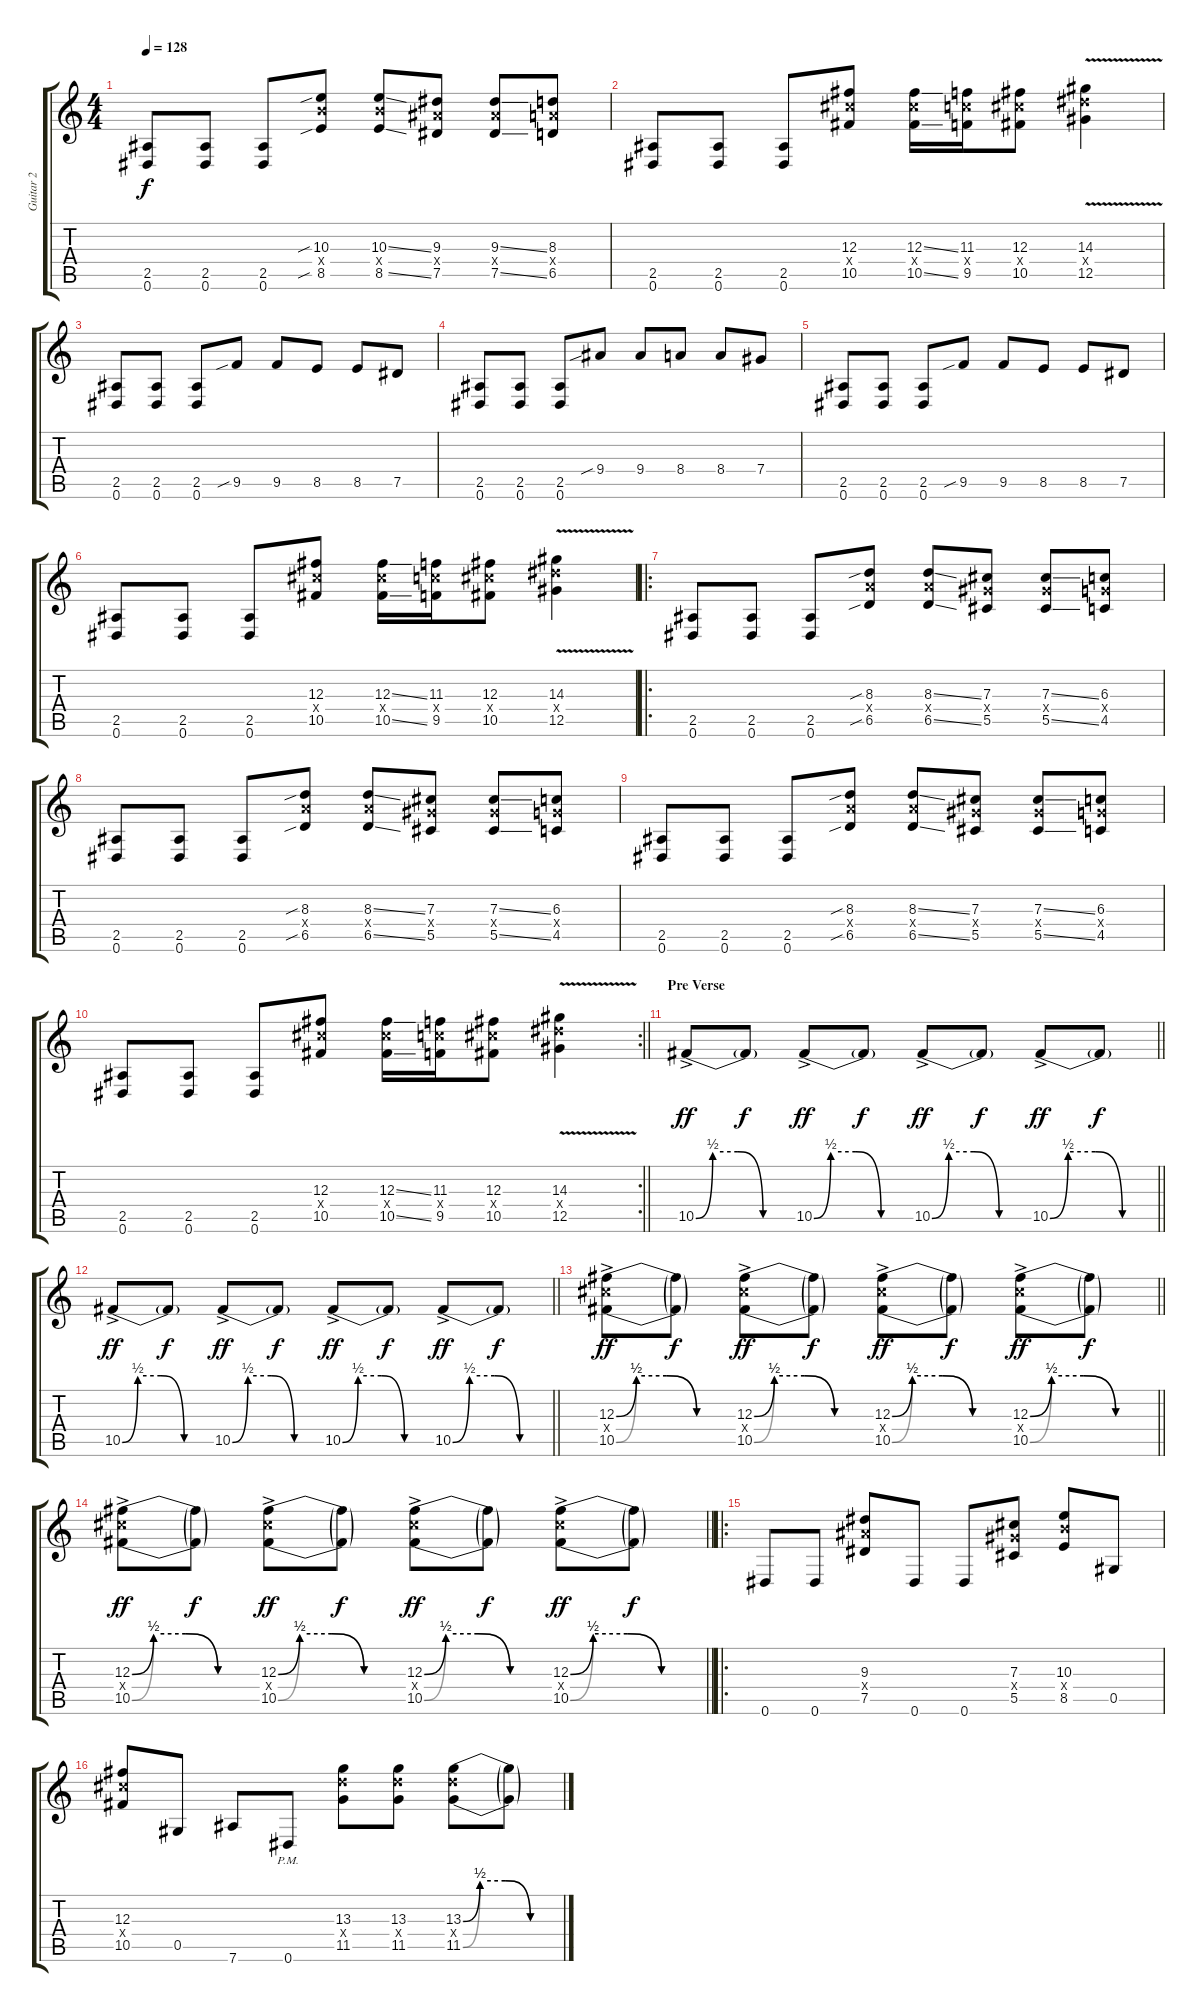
\track ("Guitar 2" "Guitar 2") {instrument distortionguitar}
\staff {score tabs}
\tuning (Eb4 Bb3 Gb3 Db3 Ab2 Eb2) {hide}
\ts (4 4)
\tempo 128
\clef g2
\ks c
(2.5 0.6).8{dy f} (2.5 0.6).8 (2.5 0.6).8 (10.3{sib} 10.4{x} 8.5{sib}).8 (10.3{ss} 10.4{x} 8.5{ss}).8 (9.3 9.4{x} 7.5).8 (9.3{ss} 9.4{x} 7.5{ss}).8 (8.3 8.4{x} 6.5).8 |
(2.5 0.6).8 (2.5 0.6).8 (2.5 0.6).8 (12.3 12.4{x} 10.5).8 (12.3{ss} 12.4{x} 10.5{ss}).16 (11.3 11.4{x} 9.5).16 (12.3 12.4{x} 10.5).8 (14.3{v} 14.4{v x} 12.5{v}).4 |
(2.5 0.6).8 (2.5 0.6).8 (2.5 0.6).8 9.5{sib}.8 9.5.8 8.5.8 8.5.8 7.5.8 |
(2.5 0.6).8 (2.5 0.6).8 (2.5 0.6).8 9.4{sib}.8 9.4.8 8.4.8 8.4.8 7.4.8 |
(2.5 0.6).8 (2.5 0.6).8 (2.5 0.6).8 9.5{sib}.8 9.5.8 8.5.8 8.5.8 7.5.8 |
(2.5 0.6).8 (2.5 0.6).8 (2.5 0.6).8 (12.3 12.4{x} 10.5).8 (12.3{ss} 12.4{x} 10.5{ss}).16 (11.3 11.4{x} 9.5).16 (12.3 12.4{x} 10.5).8 (14.3{v} 14.4{v x} 12.5{v}).4 |
\ro
(2.5 0.6).8 (2.5 0.6).8 (2.5 0.6).8 (8.3{sib} 8.4{x} 6.5{sib}).8 (8.3{ss} 8.4{x} 6.5{ss}).8 (7.3 7.4{x} 5.5).8 (7.3{ss} 7.4{x} 5.5{ss}).8 (6.3 6.4{x} 4.5).8 |
(2.5 0.6).8 (2.5 0.6).8 (2.5 0.6).8 (8.3{sib} 8.4{x} 6.5{sib}).8 (8.3{ss} 8.4{x} 6.5{ss}).8 (7.3 7.4{x} 5.5).8 (7.3{ss} 7.4{x} 5.5{ss}).8 (6.3 6.4{x} 4.5).8 |
(2.5 0.6).8 (2.5 0.6).8 (2.5 0.6).8 (8.3{sib} 8.4{x} 6.5{sib}).8 (8.3{ss} 8.4{x} 6.5{ss}).8 (7.3 7.4{x} 5.5).8 (7.3{ss} 7.4{x} 5.5{ss}).8 (6.3 6.4{x} 4.5).8 |
\rc 2
\barLineRight lightlight
(2.5 0.6).8 (2.5 0.6).8 (2.5 0.6).8 (12.3 12.4{x} 10.5).8 (12.3{ss} 12.4{x} 10.5{ss}).16 (11.3 11.4{x} 9.5).16 (12.3 12.4{x} 10.5).8 (14.3{v} 14.4{v x} 12.5{v}).4 |
\section ("" "Pre Verse")
\barLineRight lightlight
10.5{be (custom 0 0 10 2 25 2 40 0 60 0) ac}.8{dy ff} 10.5{t}.8{dy f} 10.5{be (custom 0 0 10 2 25 2 40 0 60 0) ac}.8{dy ff} 10.5{t}.8{dy f} 10.5{be (custom 0 0 10 2 25 2 40 0 60 0) ac}.8{dy ff} 10.5{t}.8{dy f} 10.5{be (custom 0 0 10 2 25 2 40 0 60 0) ac}.8{dy ff} 10.5{t}.8{dy f} |
\barLineRight lightlight
10.5{be (custom 0 0 10 2 25 2 40 0 60 0) ac}.8{dy ff} 10.5{t}.8{dy f} 10.5{be (custom 0 0 10 2 25 2 40 0 60 0) ac}.8{dy ff} 10.5{t}.8{dy f} 10.5{be (custom 0 0 10 2 25 2 40 0 60 0) ac}.8{dy ff} 10.5{t}.8{dy f} 10.5{be (custom 0 0 10 2 25 2 40 0 60 0) ac}.8{dy ff} 10.5{t}.8{dy f} |
\barLineRight lightlight
(12.3{be (custom 0 0 10 2 25 2 40 0 60 0) ac} 12.4{ac x} 10.5{be (custom 0 0 10 2 25 2 40 0 60 0) ac}).8{dy ff} (12.3{t} 10.5{t}).8{dy f} (12.3{be (custom 0 0 10 2 25 2 40 0 60 0) ac} 12.4{ac x} 10.5{be (custom 0 0 10 2 25 2 40 0 60 0) ac}).8{dy ff} (12.3{t} 10.5{t}).8{dy f} (12.3{be (custom 0 0 10 2 25 2 40 0 60 0) ac} 12.4{ac x} 10.5{be (custom 0 0 10 2 25 2 40 0 60 0) ac}).8{dy ff} (12.3{t} 10.5{t}).8{dy f} (12.3{be (custom 0 0 10 2 25 2 40 0 60 0) ac} 12.4{ac x} 10.5{be (custom 0 0 10 2 25 2 40 0 60 0) ac}).8{dy ff} (12.3{t} 10.5{t}).8{dy f} |
\barLineRight lightlight
(12.3{be (custom 0 0 10 2 25 2 40 0 60 0) ac} 12.4{ac x} 10.5{be (custom 0 0 10 2 25 2 40 0 60 0) ac}).8{dy ff} (12.3{t} 10.5{t}).8{dy f} (12.3{be (custom 0 0 10 2 25 2 40 0 60 0) ac} 12.4{ac x} 10.5{be (custom 0 0 10 2 25 2 40 0 60 0) ac}).8{dy ff} (12.3{t} 10.5{t}).8{dy f} (12.3{be (custom 0 0 10 2 25 2 40 0 60 0) ac} 12.4{ac x} 10.5{be (custom 0 0 10 2 25 2 40 0 60 0) ac}).8{dy ff} (12.3{t} 10.5{t}).8{dy f} (12.3{be (custom 0 0 10 2 25 2 40 0 60 0) ac} 12.4{ac x} 10.5{be (custom 0 0 10 2 25 2 40 0 60 0) ac}).8{dy ff} (12.3{t} 10.5{t}).8{dy f} |
\ro
0.6.8 0.6.8 (9.3 9.4{x} 7.5).8 0.6.8 0.6.8 (7.3 7.4{x} 5.5).8 (10.3 10.4{x} 8.5).8 0.5.8 |
(12.3 12.4{x} 10.5).8 0.5.8 7.6.8 0.6{pm}.8 (13.3 13.4{x} 11.5).8 (13.3 13.4{x} 11.5).8 (13.3{be (custom 0 0 10 2 25 2 40 0 60 0)} 13.4{x} 11.5{be (custom 0 0 10 2 25 2 40 0 60 0)}).8 (13.3{t} 11.5{t}).8
